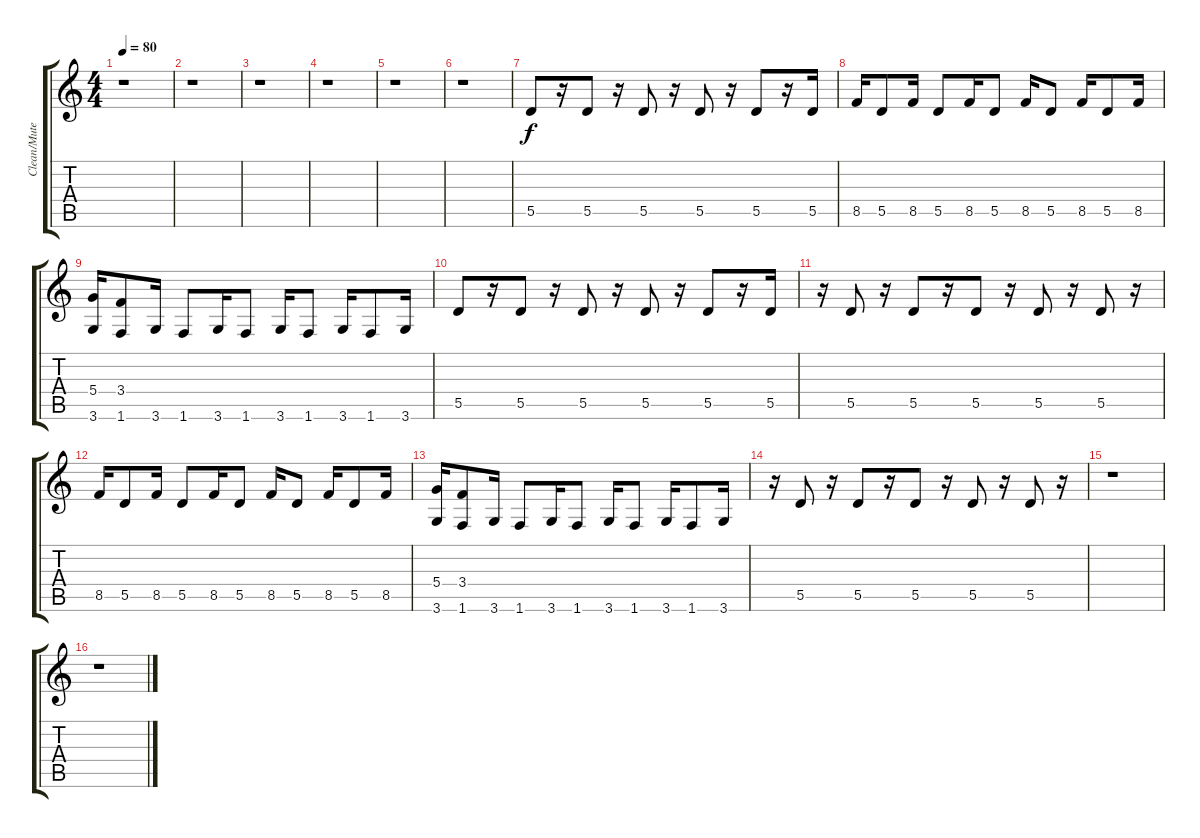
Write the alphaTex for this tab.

\track ("Clean/Muted Guitar" "Clean/Mute") {instrument electricguitarclean}
\staff {score tabs}
\tuning (E4 B3 G3 D3 A2 E2) {hide}
\ts (4 4)
\tempo 80
\clef g2
\ks c
r.1{dy f} |
r.1 |
r.1 |
r.1 |
r.1 |
r.1 |
5.5.8 r.16 5.5.8 r.16 5.5.8 r.16 5.5.8 r.16 5.5.8 r.16 5.5.16 |
8.5.16 5.5.8 8.5.16 5.5.8 8.5.16 5.5.8 8.5.16 5.5.8 8.5.16 5.5.8 8.5.16 |
(5.4 3.6).16 (3.4 1.6).8 3.6.16 1.6.8 3.6.16 1.6.8 3.6.16 1.6.8 3.6.16 1.6.8 3.6.16 |
5.5.8 r.16 5.5.8 r.16 5.5.8 r.16 5.5.8 r.16 5.5.8 r.16 5.5.16 |
r.16 5.5.8 r.16 5.5.8 r.16 5.5.8 r.16 5.5.8 r.16 5.5.8 r.16 |
8.5.16 5.5.8 8.5.16 5.5.8 8.5.16 5.5.8 8.5.16 5.5.8 8.5.16 5.5.8 8.5.16 |
(5.4 3.6).16 (3.4 1.6).8 3.6.16 1.6.8 3.6.16 1.6.8 3.6.16 1.6.8 3.6.16 1.6.8 3.6.16 |
r.16 5.5.8 r.16 5.5.8 r.16 5.5.8 r.16 5.5.8 r.16 5.5.8 r.16 |
r.1 |
r.1
